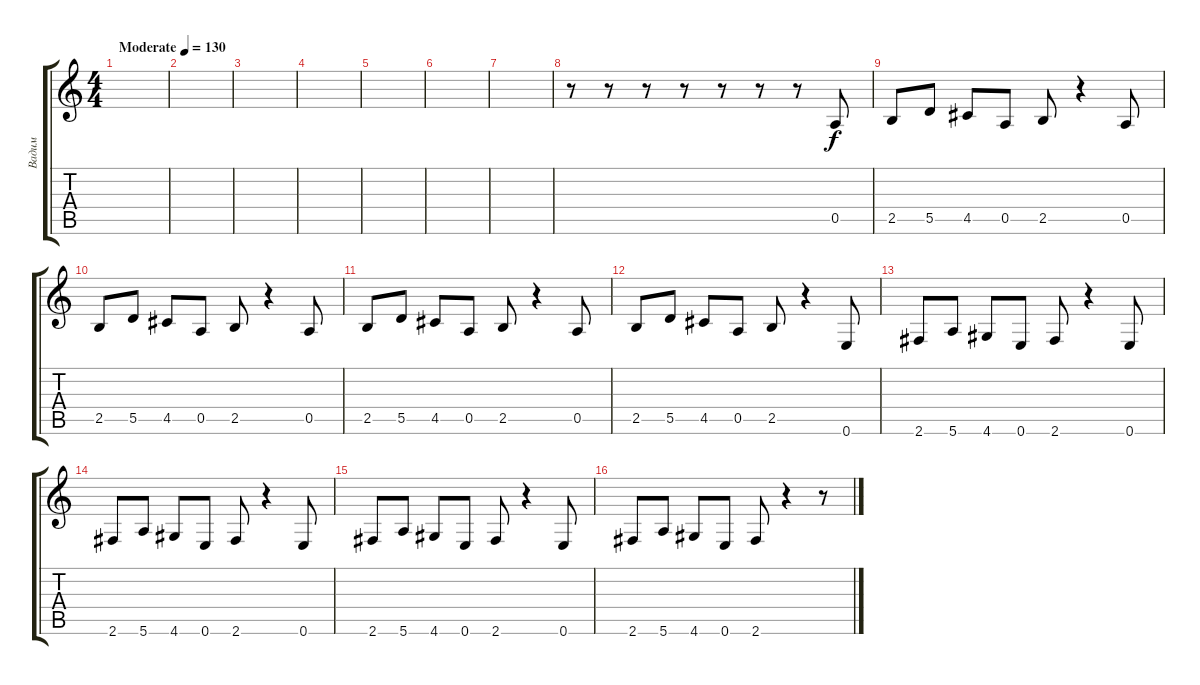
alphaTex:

\track ("Вадим" "Вадим") {instrument distortionguitar}
\staff {score tabs}
\tuning (E4 B3 G3 D3 A2 E2) {hide}
\ts (4 4)
\tempo (130 "Moderate")
\clef g2
\ks c
|
|
|
|
|
|
|
r.8 r.8 r.8 r.8 r.8 r.8 r.8 0.5.8 |
2.5.8 5.5.8 4.5.8 0.5.8 2.5.8 r.4 0.5.8 |
2.5.8 5.5.8 4.5.8 0.5.8 2.5.8 r.4 0.5.8 |
2.5.8 5.5.8 4.5.8 0.5.8 2.5.8 r.4 0.5.8 |
2.5.8 5.5.8 4.5.8 0.5.8 2.5.8 r.4 0.6.8 |
2.6.8 5.6.8 4.6.8 0.6.8 2.6.8 r.4 0.6.8 |
2.6.8 5.6.8 4.6.8 0.6.8 2.6.8 r.4 0.6.8 |
2.6.8 5.6.8 4.6.8 0.6.8 2.6.8 r.4 0.6.8 |
2.6.8 5.6.8 4.6.8 0.6.8 2.6.8 r.4 r.8
